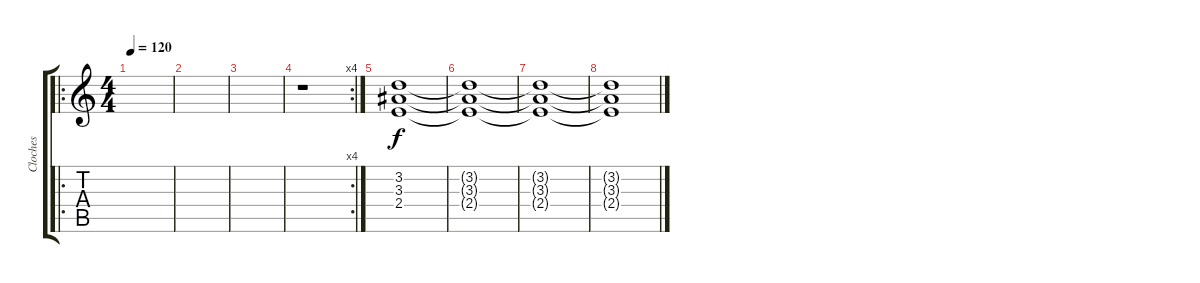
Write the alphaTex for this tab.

\track ("Cloches" "Cloches") {instrument acousticguitarnylon}
\staff {score tabs}
\tuning (E4 B3 G3 D3 A2 E2) {hide}
\ro
\ts (4 4)
\tempo 120
\clef g2
\ks c
|
|
|
\rc 4
r.1 |
(3.2 3.3 2.4).1 |
(3.2{t} 3.3{t} 2.4{t}).1 |
(3.2{t} 3.3{t} 2.4{t}).1 |
(3.2{t} 3.3{t} 2.4{t}).1
